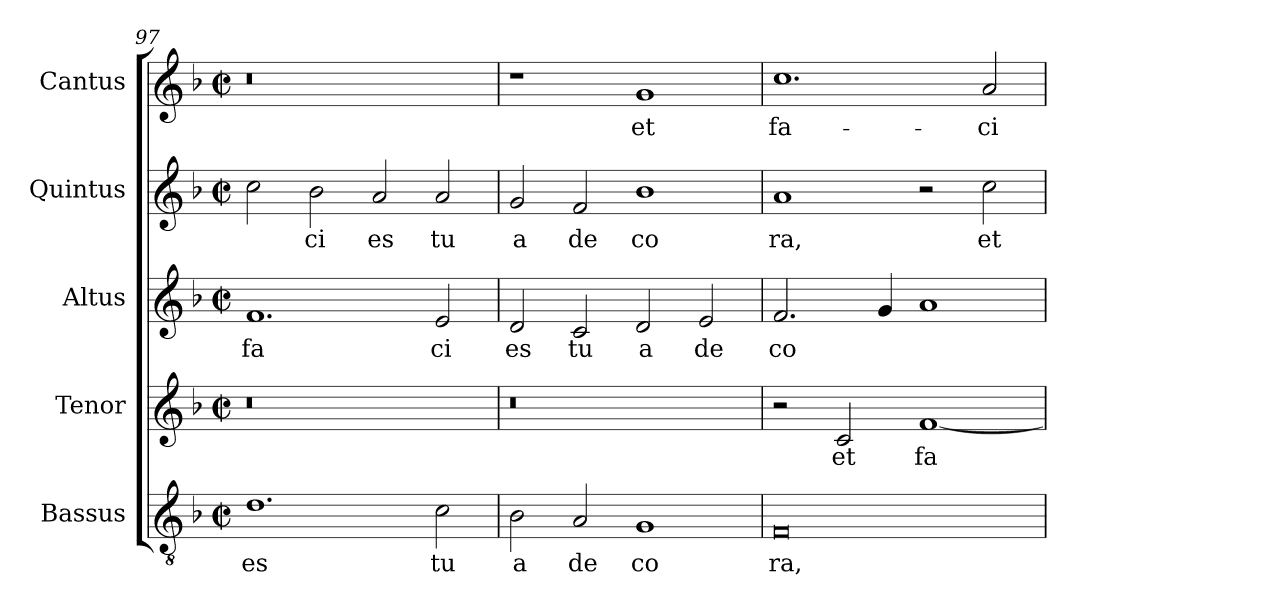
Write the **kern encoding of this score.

**kern	**text	**kern	**text	**kern	**text	**kern	**text	**kern	**text
*part5	*part5	*part4	*part4	*part3	*part3	*part2	*part2	*part1	*part1
*staff5	*staff5	*staff4	*staff4	*staff3	*staff3	*staff2	*staff2	*staff1	*staff1
*I"Bassus	*	*I"Tenor	*	*I"Altus	*	*I"Quintus	*	*I"Cantus	*
!!LO:LB:g=z
*clefGv2	*	*clefG2	*	*clefG2	*	*clefG2	*	*clefG2	*
*k[b-]	*	*k[b-]	*	*k[b-]	*	*k[b-]	*	*k[b-]	*
*F:	*	*F:	*	*F:	*	*F:	*	*F:	*
*M2/2	*	*M2/2	*	*M2/2	*	*M2/2	*	*M2/2	*
*met(c|)	*	*met(c|)	*	*met(c|)	*	*met(c|)	*	*met(c|)	*
=97	=97	=97	=97	=97	=97	=97	=97	=97	=97
!	!LO:LY:b:cj	!	!	!	!LO:LY:b:cj	!	!	!	!
1.d	-es	0r	.	1.f	fa	2cc\	.	0r	.
!	!	!	!	!	!	!	!LO:LY:b:cj	!	!
.	.	.	.	.	.	2b-\	-ci	.	.
!	!	!	!	!	!	!	!LO:LY:b:cj	!	!
.	.	.	.	.	.	2a/	es	.	.
!	!LO:LY:b:cj	!	!	!	!LO:LY:b:cj	!	!LO:LY:b:cj	!	!
2c\	tu	.	.	2e/	ci	2a/	tu	.	.
=98	=98	=98	=98	=98	=98	=98	=98	=98	=98
!	!LO:LY:b:cj	!	!	!	!LO:LY:b:cj	!	!LO:LY:b:cj	!	!
2B-\	a	0r	.	2d/	es	2g/	a	1r	.
!	!LO:LY:b:cj	!	!	!	!LO:LY:b:cj	!	!LO:LY:b:cj	!	!
2A/	de	.	.	2c/	tu	2f/	de	.	.
!	!LO:LY:b:cj	!	!	!	!LO:LY:b:cj	!	!LO:LY:b:cj	!	!LO:LY:b:cj
1G	co	.	.	2d/	a	1b-	co	1g	et
!	!	!	!	!	!LO:LY:b:cj	!	!	!	!
.	.	.	.	2e/	de	.	.	.	.
=99	=99	=99	=99	=99	=99	=99	=99	=99	=99
!	!LO:LY:b:cj	!	!	!	!LO:LY:b:cj	!	!LO:LY:b:cj	!	!LO:LY:b:cj
0F	ra,	2r	.	2.f/	co	1a	ra,	1.cc	fa-
!	!	!	!LO:LY:b:cj	!	!	!	!	!	!
.	.	2c/	et	.	.	.	.	.	.
.	.	.	.	4g/	.	.	.	.	.
!	!	!	!LO:LY:b:cj	!	!	!	!	!	!
.	.	[<1f	fa	1a	.	2r	.	.	.
!	!	!	!	!	!	!	!LO:LY:b:cj	!	!LO:LY:b:cj
.	.	.	.	.	.	2cc\	et	2a/	-ci-
=	=	=	=	=	=	=	=	=	=
*-	*-	*-	*-	*-	*-	*-	*-	*-	*-
